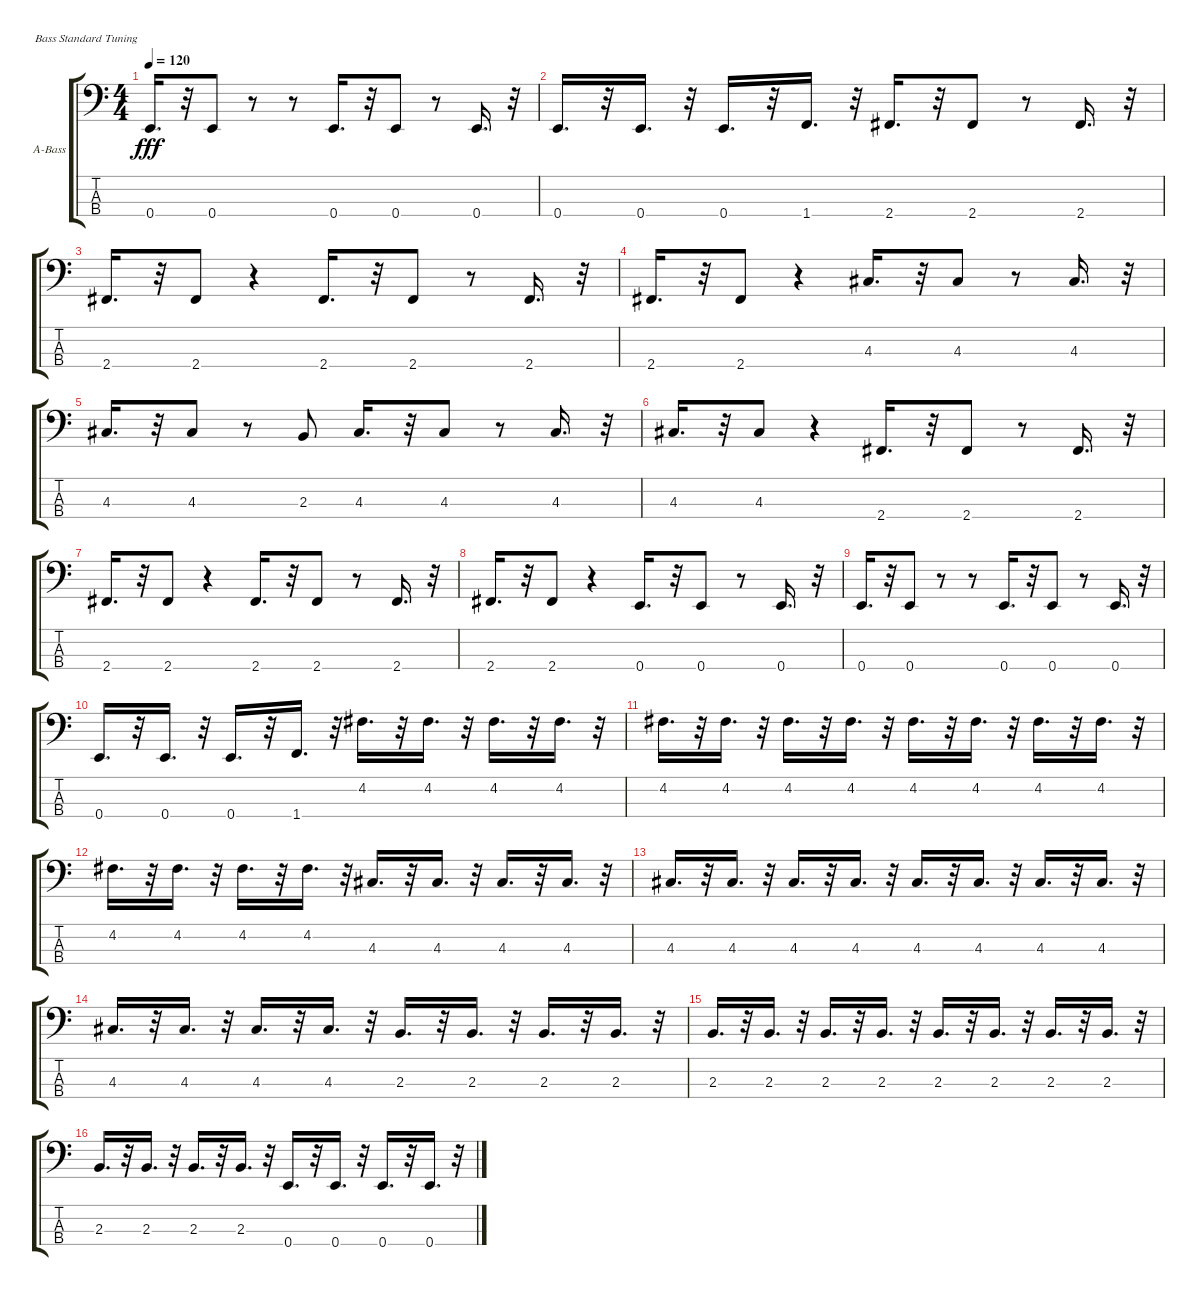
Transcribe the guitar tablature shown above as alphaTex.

\bracketExtendMode groupsimilarinstruments
\firstSystemTrackNameOrientation horizontal
\otherSystemsTrackNameOrientation horizontal
\track ("Бас" "A-Bass") {instrument electricguitarjazz}
\staff {score tabs}
\tuning (G2 D2 A1 E1)
\ts (4 4)
\tempo 120
\clef f4
\ks c
0.4.16{d dy fff} r.32 0.4.8 r.8 r.8 0.4.16{d} r.32 0.4.8 r.8 0.4.16{d} r.32 |
0.4.16{d} r.32 0.4.16{d} r.32 0.4.16{d} r.32 1.4.16{d} r.32 2.4.16{d} r.32 2.4.8 r.8 2.4.16{d} r.32 |
2.4.16{d} r.32 2.4.8 r.4 2.4.16{d} r.32 2.4.8 r.8 2.4.16{d} r.32 |
2.4.16{d} r.32 2.4.8 r.4 4.3.16{d} r.32 4.3.8 r.8 4.3.16{d} r.32 |
4.3.16{d} r.32 4.3.8 r.8 2.3.8 4.3.16{d} r.32 4.3.8 r.8 4.3.16{d} r.32 |
4.3.16{d} r.32 4.3.8 r.4 2.4.16{d} r.32 2.4.8 r.8 2.4.16{d} r.32 |
2.4.16{d} r.32 2.4.8 r.4 2.4.16{d} r.32 2.4.8 r.8 2.4.16{d} r.32 |
2.4.16{d} r.32 2.4.8 r.4 0.4.16{d} r.32 0.4.8 r.8 0.4.16{d} r.32 |
0.4.16{d} r.32 0.4.8 r.8 r.8 0.4.16{d} r.32 0.4.8 r.8 0.4.16{d} r.32 |
0.4.16{d} r.32 0.4.16{d} r.32 0.4.16{d} r.32 1.4.16{d} r.32 4.2.16{d} r.32 4.2.16{d} r.32 4.2.16{d} r.32 4.2.16{d} r.32 |
4.2.16{d} r.32 4.2.16{d} r.32 4.2.16{d} r.32 4.2.16{d} r.32 4.2.16{d} r.32 4.2.16{d} r.32 4.2.16{d} r.32 4.2.16{d} r.32 |
4.2.16{d} r.32 4.2.16{d} r.32 4.2.16{d} r.32 4.2.16{d} r.32 4.3.16{d} r.32 4.3.16{d} r.32 4.3.16{d} r.32 4.3.16{d} r.32 |
4.3.16{d} r.32 4.3.16{d} r.32 4.3.16{d} r.32 4.3.16{d} r.32 4.3.16{d} r.32 4.3.16{d} r.32 4.3.16{d} r.32 4.3.16{d} r.32 |
4.3.16{d} r.32 4.3.16{d} r.32 4.3.16{d} r.32 4.3.16{d} r.32 2.3.16{d} r.32 2.3.16{d} r.32 2.3.16{d} r.32 2.3.16{d} r.32 |
2.3.16{d} r.32 2.3.16{d} r.32 2.3.16{d} r.32 2.3.16{d} r.32 2.3.16{d} r.32 2.3.16{d} r.32 2.3.16{d} r.32 2.3.16{d} r.32 |
2.3.16{d} r.32 2.3.16{d} r.32 2.3.16{d} r.32 2.3.16{d} r.32 0.4.16{d} r.32 0.4.16{d} r.32 0.4.16{d} r.32 0.4.16{d} r.32
